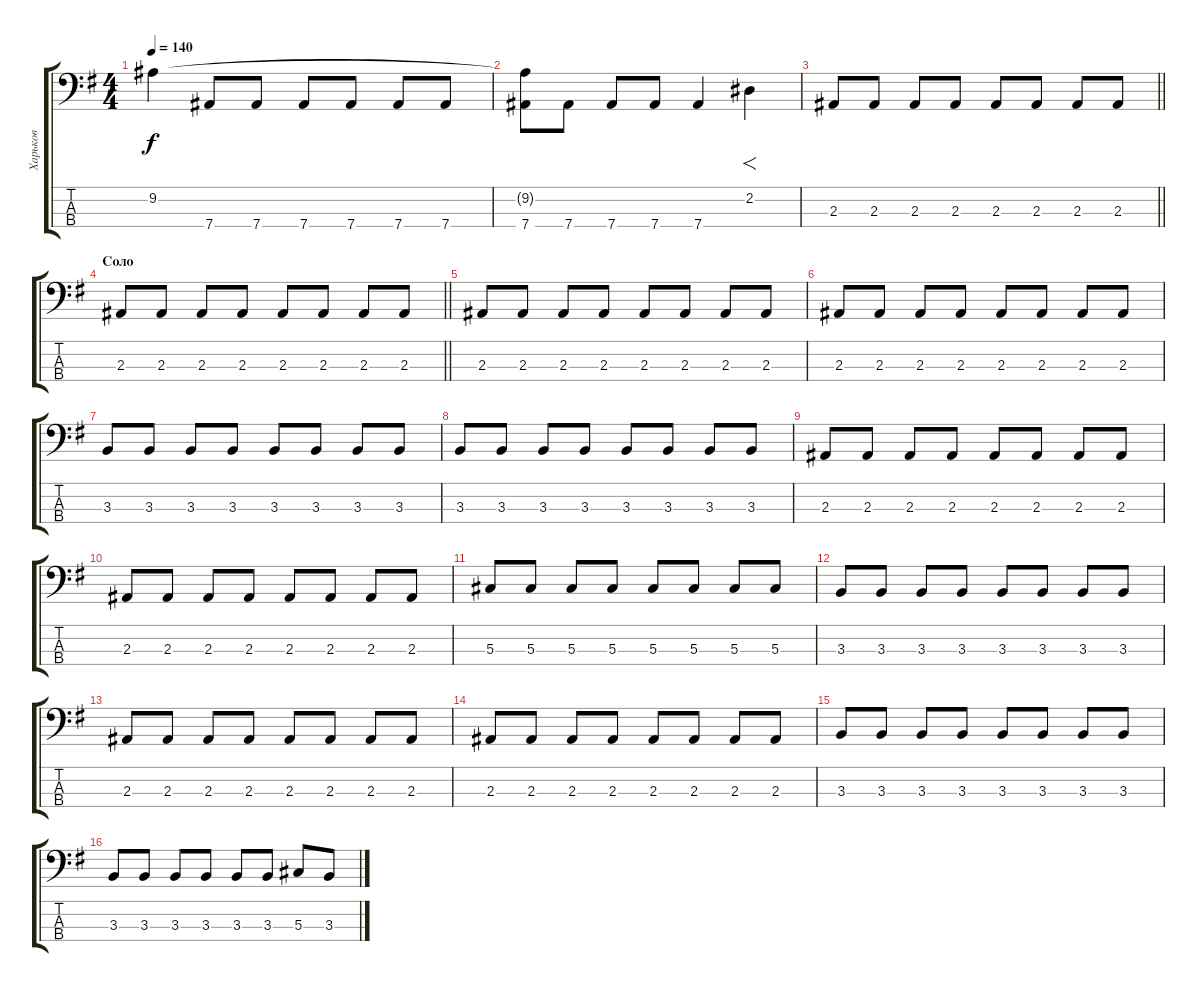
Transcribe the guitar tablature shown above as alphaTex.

\track ("Харьков" "Харьков") {instrument electricbassfinger}
\staff {score tabs}
\tuning (Gb2 Db2 Ab1 Eb1) {hide}
\ts (4 4)
\tempo 140
\clef f4
\ks g
9.2.4{dy f instrument electricbassfinger} 7.4.8 7.4.8 7.4.8 7.4.8 7.4.8 7.4.8 |
(9.2{t} 7.4).8 7.4.8 7.4.8 7.4.8 7.4.4 2.2.4{f} |
\barLineRight lightlight
2.3.8 2.3.8 2.3.8 2.3.8 2.3.8 2.3.8 2.3.8 2.3.8 |
\section ("" "Соло")
\barLineRight lightlight
2.3.8 2.3.8 2.3.8 2.3.8 2.3.8 2.3.8 2.3.8 2.3.8 |
2.3.8 2.3.8 2.3.8 2.3.8 2.3.8 2.3.8 2.3.8 2.3.8 |
2.3.8 2.3.8 2.3.8 2.3.8 2.3.8 2.3.8 2.3.8 2.3.8 |
3.3.8 3.3.8 3.3.8 3.3.8 3.3.8 3.3.8 3.3.8 3.3.8 |
3.3.8 3.3.8 3.3.8 3.3.8 3.3.8 3.3.8 3.3.8 3.3.8 |
2.3.8 2.3.8 2.3.8 2.3.8 2.3.8 2.3.8 2.3.8 2.3.8 |
2.3.8 2.3.8 2.3.8 2.3.8 2.3.8 2.3.8 2.3.8 2.3.8 |
5.3.8 5.3.8 5.3.8 5.3.8 5.3.8 5.3.8 5.3.8 5.3.8 |
3.3.8 3.3.8 3.3.8 3.3.8 3.3.8 3.3.8 3.3.8 3.3.8 |
2.3.8 2.3.8 2.3.8 2.3.8 2.3.8 2.3.8 2.3.8 2.3.8 |
2.3.8 2.3.8 2.3.8 2.3.8 2.3.8 2.3.8 2.3.8 2.3.8 |
3.3.8 3.3.8 3.3.8 3.3.8 3.3.8 3.3.8 3.3.8 3.3.8 |
3.3.8 3.3.8 3.3.8 3.3.8 3.3.8 3.3.8 5.3.8 3.3.8
